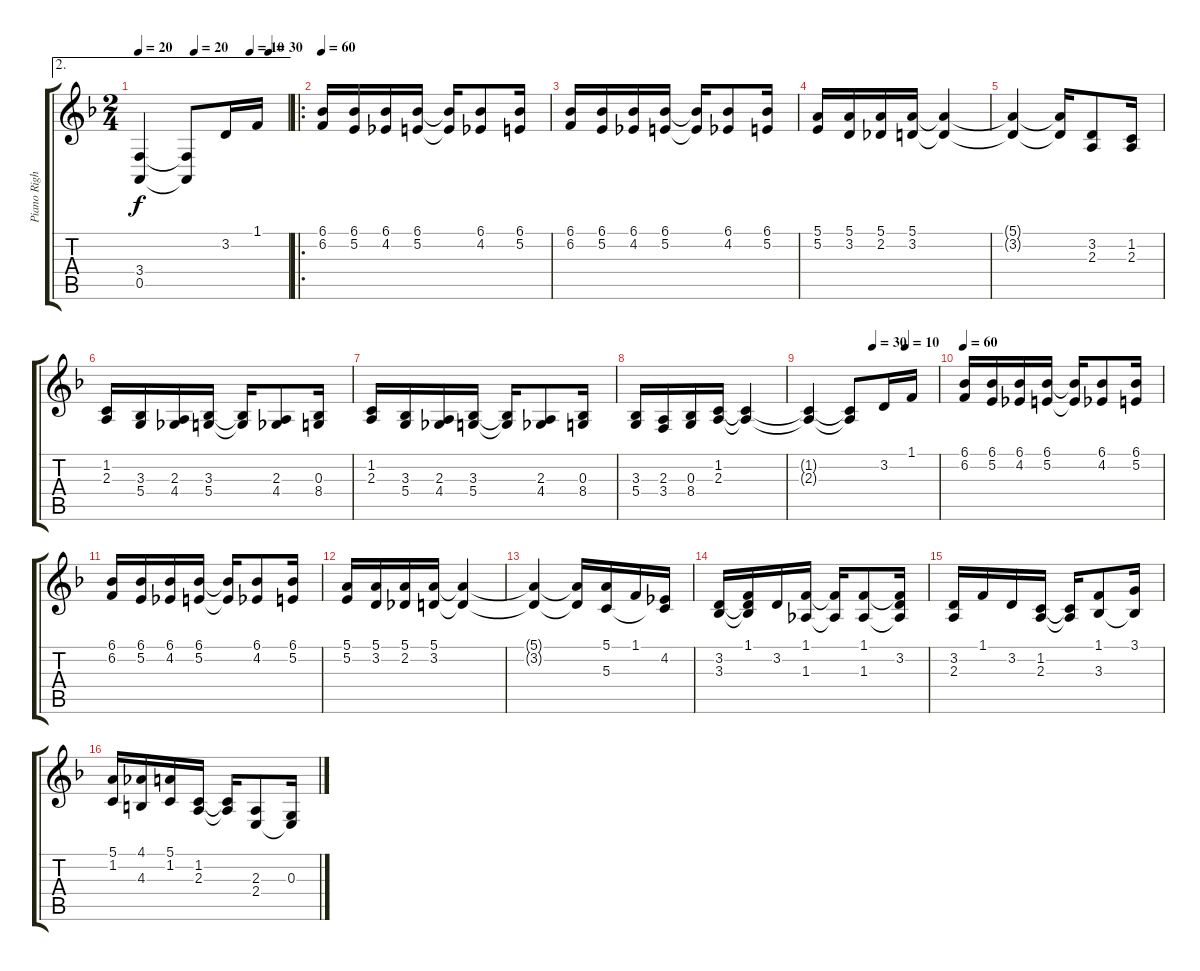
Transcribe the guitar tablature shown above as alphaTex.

\track ("Piano Right" "Piano Righ") {instrument brightacousticpiano}
\staff {score tabs}
\tuning (E4 B3 G3 D3 A2 E2) {hide}
\ae 2
\ts (2 4)
\tempo 20
\tempo (10 0.75)
\tempo (30 0.875)
\tempo (20 0.375)
\clef g2
\ks f
(3.4 0.5).4{dy f} (3.4{t} 0.5{t}).8 3.2.16 1.1.16 |
\ro
\tempo 60
(6.1 6.2).16 (6.1 5.2).16 (6.1 4.2).16 (6.1 5.2).16 (6.1{t} 5.2{t}).16 (6.1 4.2).8 (6.1 5.2).16 |
(6.1 6.2).16 (6.1 5.2).16 (6.1 4.2).16 (6.1 5.2).16 (6.1{t} 5.2{t}).16 (6.1 4.2).8 (6.1 5.2).16 |
(5.1 5.2).16 (5.1 3.2).16 (5.1 2.2).16 (5.1 3.2).16 (5.1{t} 3.2{t}).4 |
(5.1{t} 3.2{t}).4 (5.1{t} 3.2{t}).16 (3.2 2.3).8 (1.2 2.3).16 |
(1.2 2.3).16 (3.3 5.4).16 (2.3 4.4).16 (3.3 5.4).16 (3.3{t} 5.4{t}).16 (2.3 4.4).8 (0.3 8.4).16 |
(1.2 2.3).16 (3.3 5.4).16 (2.3 4.4).16 (3.3 5.4).16 (3.3{t} 5.4{t}).16 (2.3 4.4).8 (0.3 8.4).16 |
(3.3 5.4).16 (2.3 3.4).16 (0.3 8.4).16 (1.2 2.3).16 (1.2{t} 2.3{t}).4 |
\tempo (30 0.5)
\tempo (10 0.75)
(1.2{t} 2.3{t}).4 (1.2{t} 2.3{t}).8 3.2.16 1.1.16 |
\tempo 60
(6.1 6.2).16 (6.1 5.2).16 (6.1 4.2).16 (6.1 5.2).16 (6.1{t} 5.2{t}).16 (6.1 4.2).8 (6.1 5.2).16 |
(6.1 6.2).16 (6.1 5.2).16 (6.1 4.2).16 (6.1 5.2).16 (6.1{t} 5.2{t}).16 (6.1 4.2).8 (6.1 5.2).16 |
(5.1 5.2).16 (5.1 3.2).16 (5.1 2.2).16 (5.1 3.2).16 (5.1{t} 3.2{t}).4 |
(5.1{t} 3.2{t}).4 (5.1{t} 3.2{t}).16 (5.1 5.3).16 1.1.16 (4.2 5.3{t}).16 |
(3.2 3.3).16 (1.1 3.2{t} 3.3{t}).16 3.2.16 (1.1 1.3).16 (1.1{t} 1.3{t}).16 (1.1 1.3).8 (1.1{t} 3.2 1.3{t}).16 |
(3.2 2.3).16 1.1.16 3.2.16 (1.2 2.3).16 (1.2{t} 2.3{t}).16 (1.1 3.3).8 (3.1 3.3{t}).16 |
(5.1 1.2).16 (4.1 4.3).16 (5.1 1.2).16 (1.2 2.3).16 (1.2{t} 2.3{t}).16 (2.3 2.4).8 (0.3 2.4{t}).16
